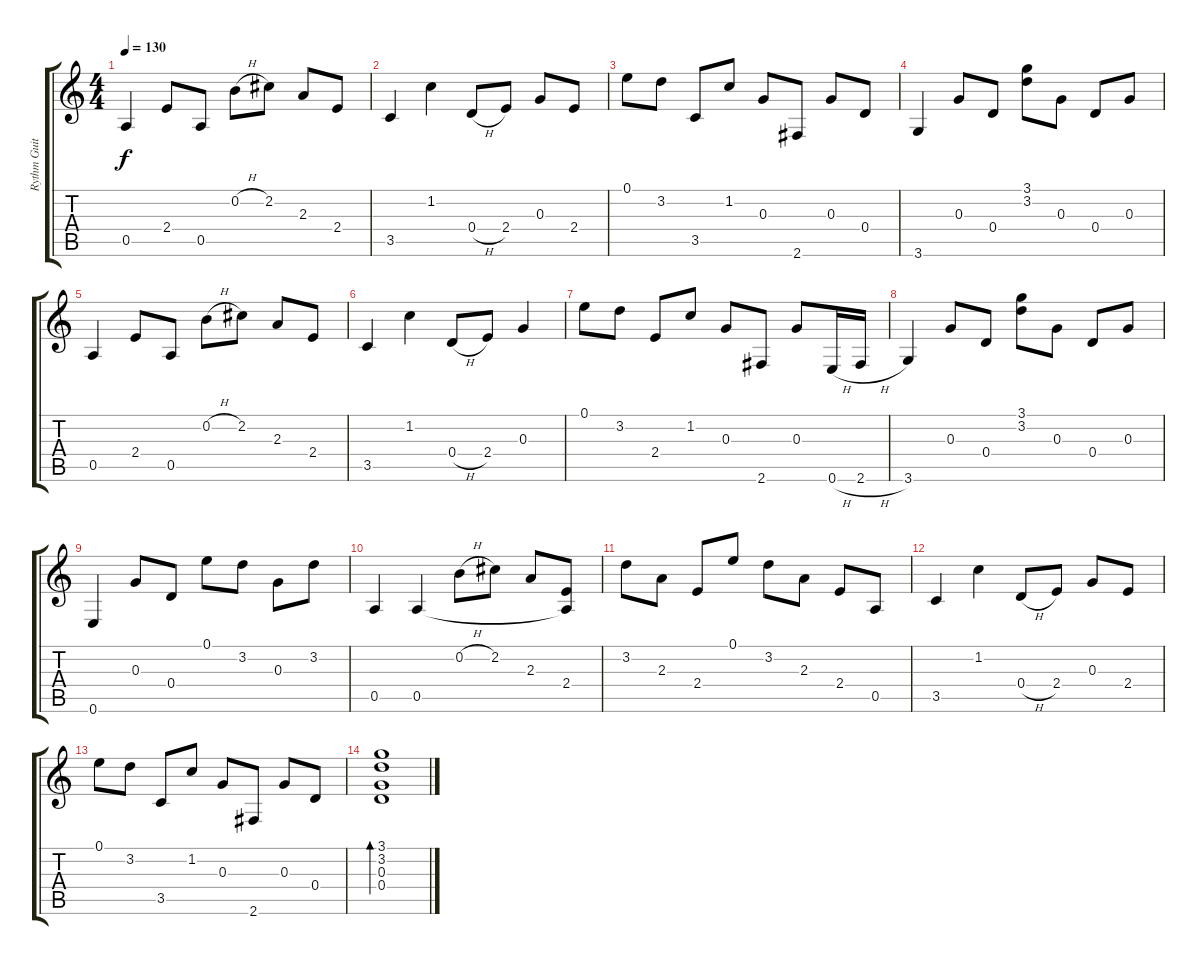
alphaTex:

\track ("Rythm Guitar" "Rythm Guit") {instrument acousticguitarsteel}
\staff {score tabs}
\tuning (E4 B3 G3 D3 A2 E2) {hide}
\ts (4 4)
\tempo 130
\clef g2
\ks c
0.5.4{dy f} 2.4.8 0.5.8 0.2{h}.8 2.2.8 2.3.8 2.4.8 |
3.5.4 1.2.4 0.4{h}.8 2.4.8 0.3.8 2.4.8 |
0.1.8 3.2.8 3.5.8 1.2.8 0.3.8 2.6.8 0.3.8 0.4.8 |
3.6.4 0.3.8 0.4.8 (3.1 3.2).8 0.3.8 0.4.8 0.3.8 |
0.5.4 2.4.8 0.5.8 0.2{h}.8 2.2.8 2.3.8 2.4.8 |
3.5.4 1.2.4 0.4{h}.8 2.4.8 0.3.4 |
0.1.8 3.2.8 2.4.8 1.2.8 0.3.8 2.6.8 0.3.8 0.6{h}.16 2.6{h}.16 |
3.6.4 0.3.8 0.4.8 (3.1 3.2).8 0.3.8 0.4.8 0.3.8 |
0.6.4 0.3.8 0.4.8 0.1.8 3.2.8 0.3.8 3.2.8 |
0.5.4 0.5.4 0.2{h}.8 2.2.8 2.3.8 (2.4 0.5{t}).8 |
3.2.8 2.3.8 2.4.8 0.1.8 3.2.8 2.3.8 2.4.8 0.5.8 |
3.5.4 1.2.4 0.4{h}.8 2.4.8 0.3.8 2.4.8 |
0.1.8 3.2.8 3.5.8 1.2.8 0.3.8 2.6.8 0.3.8 0.4.8 |
(3.1 3.2 0.3 0.4).1{bd 480}
